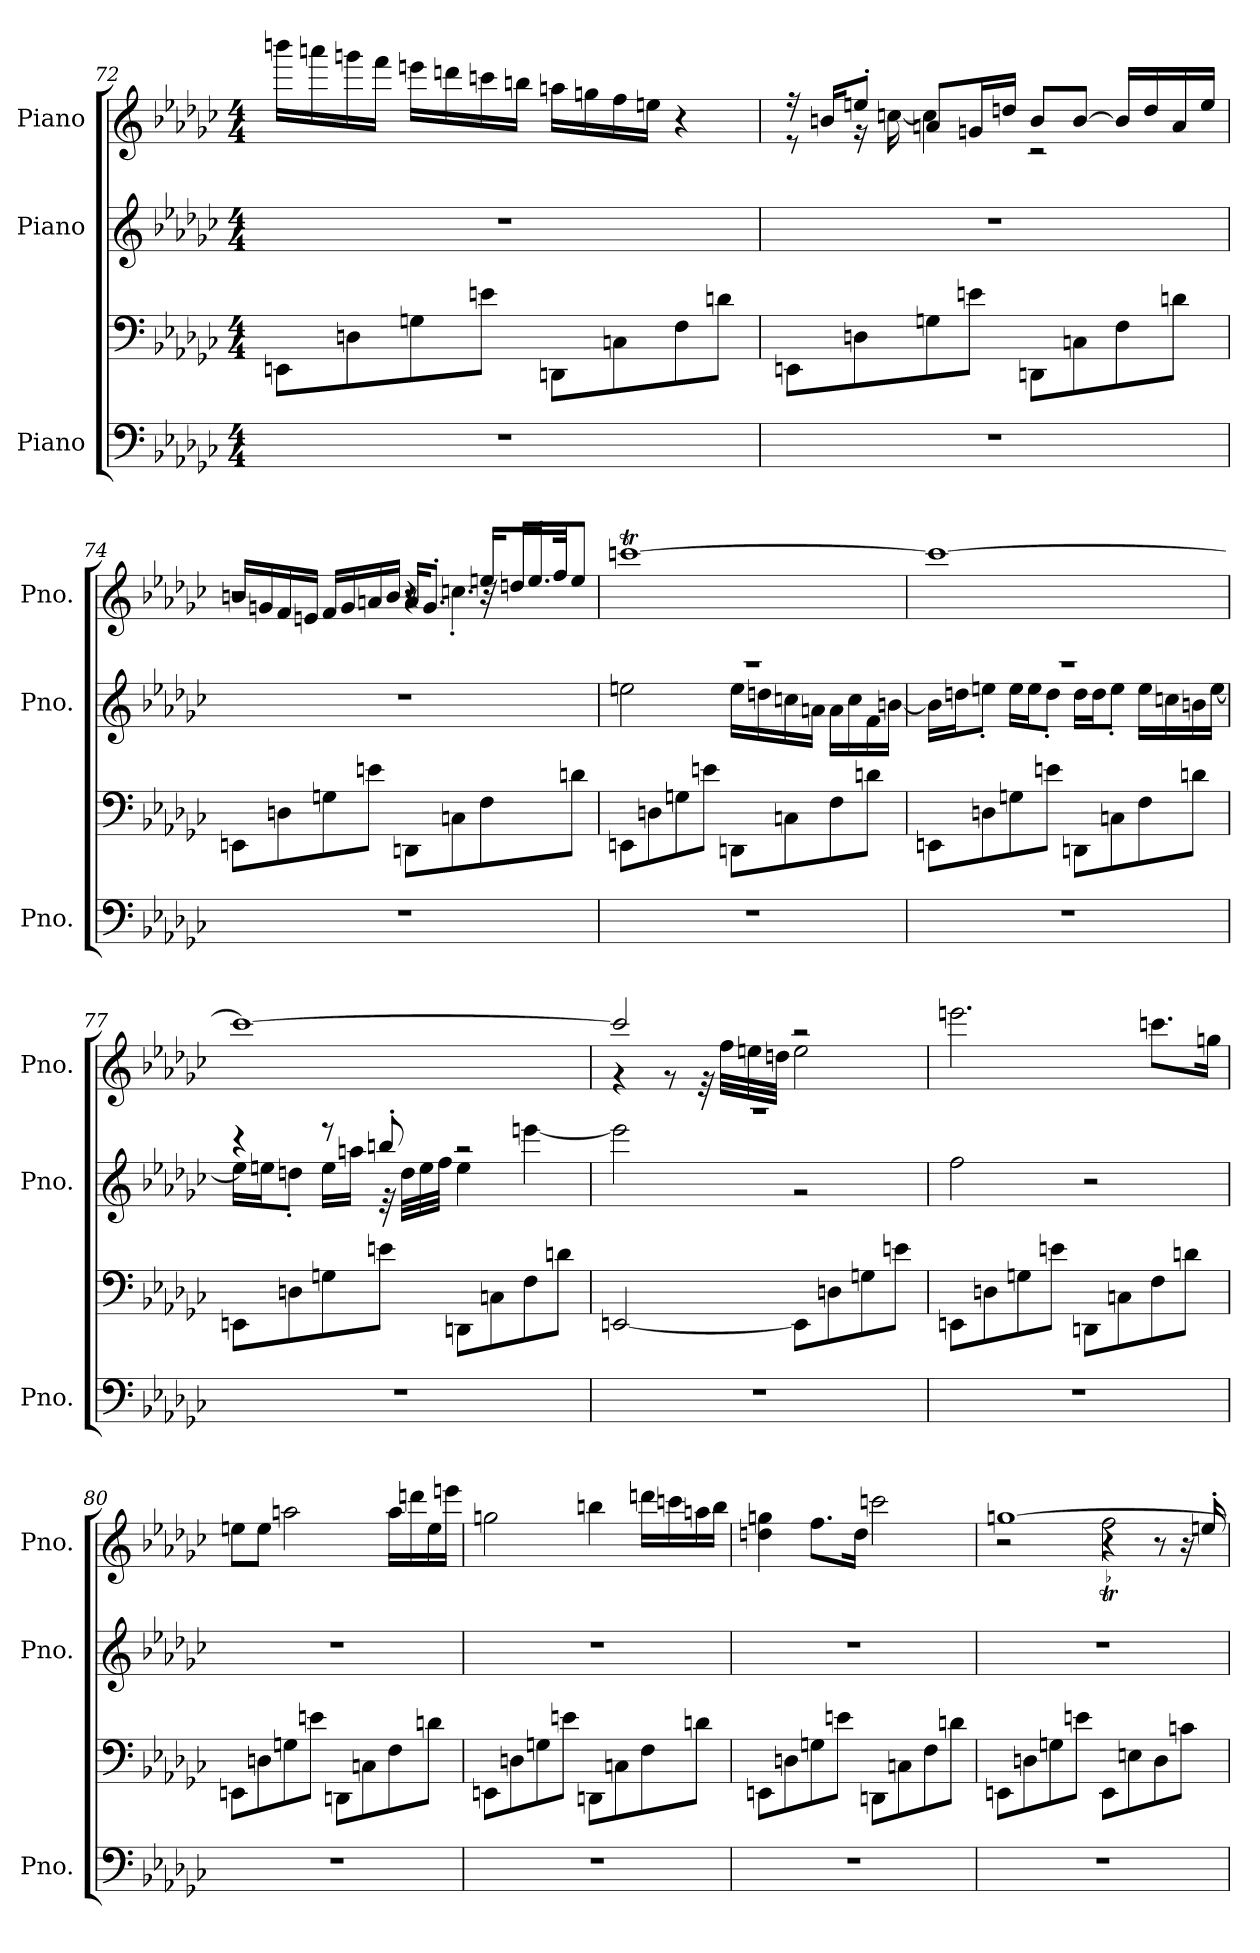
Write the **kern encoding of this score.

**kern	**kern	**kern	**kern
*part3	*part3	*part2	*part1
*staff4	*staff3	*staff2	*staff1
*I"Piano	*	*I"Piano	*I"Piano
*I'Pno.	*	*I'Pno.	*I'Pno.
!!LO:PB:g=z
*clefF4	*clefF4	*clefG2	*clefG2
*k[b-e-a-d-g-c-]	*k[b-e-a-d-g-c-]	*k[b-e-a-d-g-c-]	*k[b-e-a-d-g-c-]
*M4/4	*M4/4	*M4/4	*M4/4
=72	=72	=72	=72
1r	8EEn\L	1r	16bbbn\LL
.	.	.	16aaan\
.	8Dn\	.	16gggn\
.	.	.	16fff\JJ
.	8Gn\	.	16eeen\LL
.	.	.	16dddn\
.	8en\J	.	16cccn\
.	.	.	16bbn\JJ
.	8DDn\L	.	16aan\LL
.	.	.	16ggn\
.	8Cn\	.	16ff\
.	.	.	16een\JJ
.	8F\	.	4r
.	8dn\J	.	.
=73	=73	=73	=73
*	*	*	*^
1r	8EEn\L	1r	16r	8r
.	.	.	16bn/KL	.
.	8Dn\	.	8een'/J	16r
.	.	.	.	[16ccn\
.	8Gn\	.	8an/L	4cc\]
.	8en\J	.	16gn/L	.
.	.	.	16ddn/JJ	.
.	8DDn\L	.	8b/L	2r
.	8Cn\	.	[8b/J	.
.	8F\	.	16b/LL]	.
.	.	.	16dd/	.
.	8dn\J	.	16a/	.
.	.	.	16ee/JJ	.
!!LO:LB:g=z
=74	=74	=74	=74	=74
*	*	*	*	*^
1r	8EEn\L	1r	2r	2r	16bn/LL
.	.	.	.	.	16gn/
.	8Dn\	.	.	.	16f/
.	.	.	.	.	16en/JJ
.	8Gn\	.	.	.	16f/LL
.	.	.	.	.	16g/
.	8en\J	.	.	.	16an/
.	.	.	.	.	16b/JJ
.	8DDn\L	.	4r	8r	16a/KL
.	.	.	.	.	8.g'/J
.	8Cn\	.	.	4.ccn'\	.
.	8F\	.	16een/KL	.	32r
.	.	.	.	.	16ddn'/LL
.	.	.	8.ee'/J	.	.
.	.	.	.	.	32ff/JK
.	8dn\J	.	.	.	8ee/J
*	*	*	*v	*v	*v
=75	=75	=75	=75
*	*	*^	*
1r	8EEn\L	1r	2een\	[1cccnt
.	8Dn\	.	.	.
.	8Gn\	.	.	.
.	8en\J	.	.	.
.	8DDn\L	.	16ee\LL	.
.	.	.	16ddn\	.
.	8Cn\	.	16ccn\	.
.	.	.	16an\JJ	.
.	8F\	.	16a\LL	.
.	.	.	16cc\	.
.	8dn\J	.	16f\	.
.	.	.	[16bn\JJ	.
!!LO:LB:g=z
=76	=76	=76	=76	=76
1r	8EEn\L	1r	16b\LL]	1ccc_
.	.	.	16ddn\J	.
.	8Dn\	.	8een'\J	.
.	8Gn\	.	16ee\LL	.
.	.	.	16ee\J	.
.	8en\J	.	8dd'\J	.
.	8DDn\L	.	16dd\LL	.
.	.	.	16dd\J	.
.	8Cn\	.	8ee'\J	.
.	8F\	.	16ee\LL	.
.	.	.	16ccn\	.
.	8dn\J	.	16bn\	.
.	.	.	[16ee\JJ	.
=77	=77	=77	=77	=77
1r	8EEn\L	4r	16ee\LL]	1ccc_
.	.	.	16een\J	.
.	8Dn\	.	8ddn'\J	.
.	8Gn\	8r	16ee\LL	.
.	.	.	16aan\JJ	.
.	8en\J	8bbn'/	32r	.
.	.	.	32dd\LLL	.
.	.	.	32ee\	.
.	.	.	32ff\JJJ	.
.	8DDn\L	2r	4ee\	.
.	8Cn\	.	.	.
.	8F\	.	[4eeen\	.
.	8dn\J	.	.	.
!!LO:PB:g=z
=78	=78	=78	=78	=78
*	*	*	*	*^
1r	[2EEn/	1r	2eee\]	2ccc/]	4r
.	.	.	.	.	8r
.	.	.	.	.	32r
.	.	.	.	.	32ff\LLL
.	.	.	.	.	32een\
.	.	.	.	.	32ddn\JJJ
.	8EE\L]	.	2r	2r	2ee\
.	8Dn\	.	.	.	.
.	8Gn\	.	.	.	.
.	8en\J	.	.	.	.
*	*	*v	*v	*	*
*	*	*	*v	*v
=79	=79	=79	=79
1r	8EEn\L	2ff\	2.eeen\
.	8Dn\	.	.
.	8Gn\	.	.
.	8en\J	.	.
.	8DDn\L	2r	.
.	8Cn\	.	.
.	8F\	.	8.cccn\L
.	8dn\J	.	.
.	.	.	16ggn\Jk
!!LO:LB:g=z
=80	=80	=80	=80
1r	8EEn\L	1r	8een\L
.	8Dn\	.	8ee\J
.	8Gn\	.	2aan\
.	8en\J	.	.
.	8DDn\L	.	.
.	8Cn\	.	.
.	8F\	.	16aa\LL
.	.	.	16dddn\
.	8dn\J	.	16ee\
.	.	.	16eeen\JJ
=81	=81	=81	=81
1r	8EEn\L	1r	2ggn\
.	8Dn\	.	.
.	8Gn\	.	.
.	8en\J	.	.
.	8DDn\L	.	4bbn\
.	8Cn\	.	.
.	8F\	.	16dddn\LL
.	.	.	16cccn\
.	8dn\J	.	16aan\
.	.	.	16bb\JJ
!!LO:LB:g=z
=82	=82	=82	=82
1r	8EEn\L	1r	4ddn\ 4ggn\
.	8Dn\	.	.
.	8Gn\	.	8.ff\L
.	8en\J	.	.
.	.	.	16dd\Jk
.	8DDn\L	.	2cccn\
.	8Cn\	.	.
.	8F\	.	.
.	8dn\J	.	.
=83	=83	=83	=83
*	*	*	*^
*	*	*	*	*^
1r	8EEn\L	1r	[1ggn	2r	2r
.	8Dn\	.	.	.	.
.	8Gn\	.	.	.	.
.	8en\J	.	.	.	.
.	8EE\L	.	.	2fft\	4r
.	8En\	.	.	.	.
.	8D\	.	.	.	8r
.	8cn\J	.	.	.	16r
.	.	.	.	.	16een'/
*	*	*	*v	*v	*v
=	=	=	=
*-	*-	*-	*-
